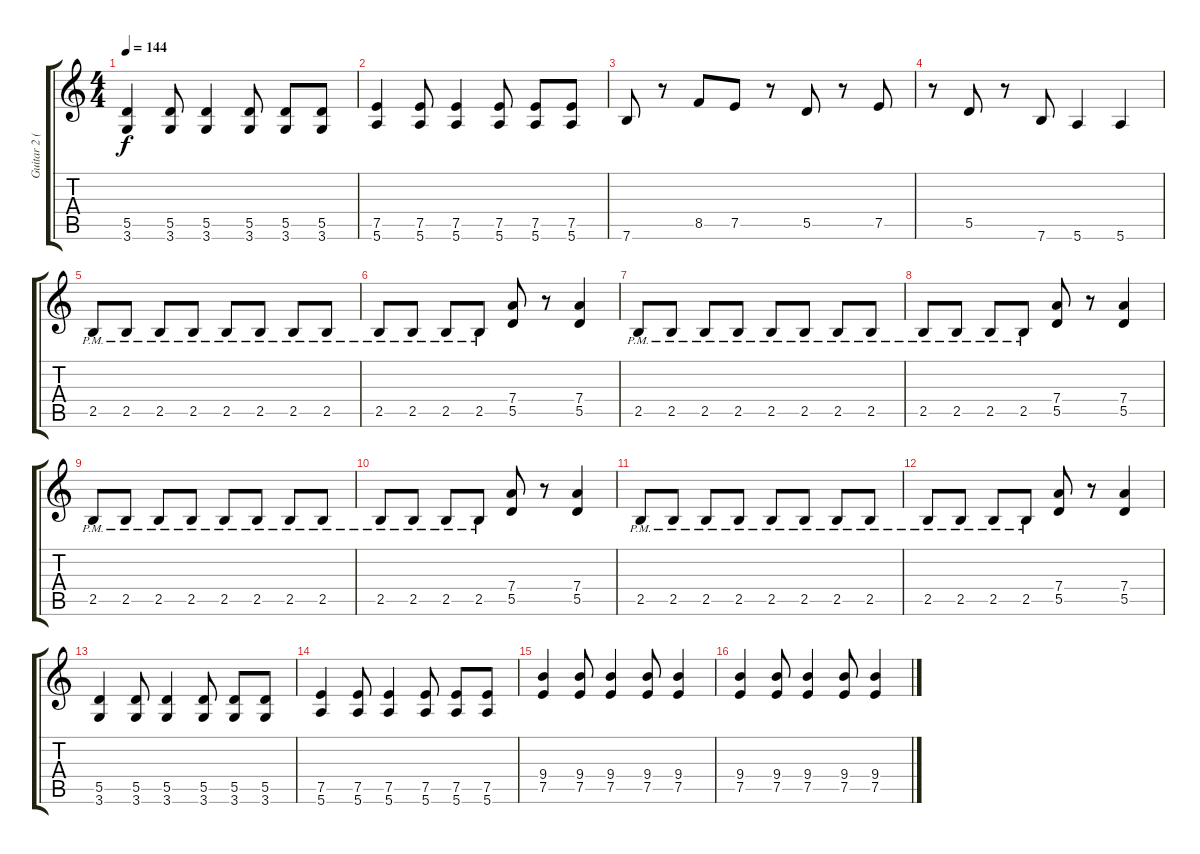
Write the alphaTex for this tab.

\track ("Guitar 2 (Stefko)" "Guitar 2 (") {instrument distortionguitar}
\staff {score tabs}
\tuning (E4 B3 G3 D3 A2 E2) {hide}
\ts (4 4)
\tempo 144
\clef g2
\ks c
(5.5 3.6).4{dy f} (5.5 3.6).8 (5.5 3.6).4 (5.5 3.6).8 (5.5 3.6).8 (5.5 3.6).8 |
(7.5 5.6).4 (7.5 5.6).8 (7.5 5.6).4 (7.5 5.6).8 (7.5 5.6).8 (7.5 5.6).8 |
7.6.8 r.8 8.5.8 7.5.8 r.8 5.5.8 r.8 7.5.8 |
r.8 5.5.8 r.8 7.6.8 5.6.4 5.6.4 |
2.5{pm}.8 2.5{pm}.8 2.5{pm}.8 2.5{pm}.8 2.5{pm}.8 2.5{pm}.8 2.5{pm}.8 2.5{pm}.8 |
2.5{pm}.8 2.5{pm}.8 2.5{pm}.8 2.5{pm}.8 (7.4 5.5).8 r.8 (7.4 5.5).4 |
2.5{pm}.8 2.5{pm}.8 2.5{pm}.8 2.5{pm}.8 2.5{pm}.8 2.5{pm}.8 2.5{pm}.8 2.5{pm}.8 |
2.5{pm}.8 2.5{pm}.8 2.5{pm}.8 2.5{pm}.8 (7.4 5.5).8 r.8 (7.4 5.5).4 |
2.5{pm}.8 2.5{pm}.8 2.5{pm}.8 2.5{pm}.8 2.5{pm}.8 2.5{pm}.8 2.5{pm}.8 2.5{pm}.8 |
2.5{pm}.8 2.5{pm}.8 2.5{pm}.8 2.5{pm}.8 (7.4 5.5).8 r.8 (7.4 5.5).4 |
2.5{pm}.8 2.5{pm}.8 2.5{pm}.8 2.5{pm}.8 2.5{pm}.8 2.5{pm}.8 2.5{pm}.8 2.5{pm}.8 |
2.5{pm}.8 2.5{pm}.8 2.5{pm}.8 2.5{pm}.8 (7.4 5.5).8 r.8 (7.4 5.5).4 |
(5.5 3.6).4 (5.5 3.6).8 (5.5 3.6).4 (5.5 3.6).8 (5.5 3.6).8 (5.5 3.6).8 |
(7.5 5.6).4 (7.5 5.6).8 (7.5 5.6).4 (7.5 5.6).8 (7.5 5.6).8 (7.5 5.6).8 |
(9.4 7.5).4 (9.4 7.5).8 (9.4 7.5).4 (9.4 7.5).8 (9.4 7.5).4 |
(9.4 7.5).4 (9.4 7.5).8 (9.4 7.5).4 (9.4 7.5).8 (9.4 7.5).4
